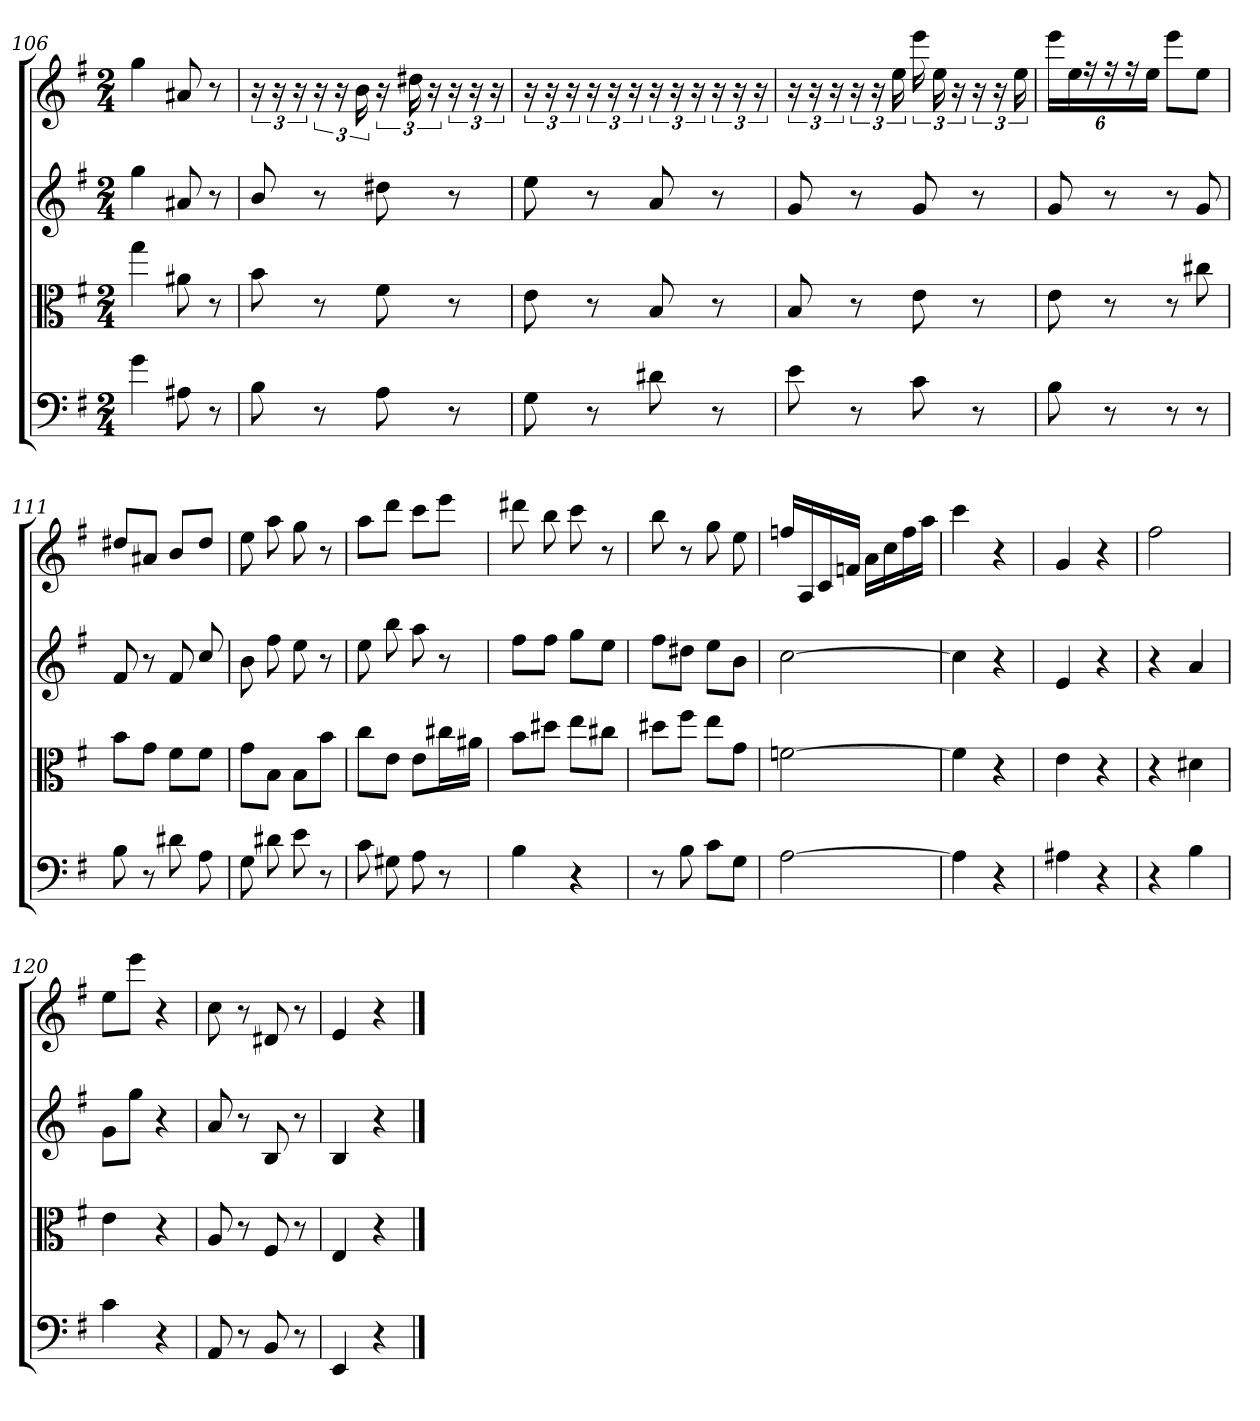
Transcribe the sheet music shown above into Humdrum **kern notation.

**kern	**kern	**kern	**kern
*part4	*part3	*part2	*part1
*staff4	*staff3	*staff2	*staff1
*clefF4	*clefC3	*clefG2	*clefG2
*k[f#]	*k[f#]	*k[f#]	*k[f#]
*e:	*e:	*e:	*e:
*M2/4	*M2/4	*M2/4	*M2/4
=106	=106	=106	=106
4g\	4gg\	4gg\	4gg\
8A#X\	8a#X\	8a#X/	8a#X/
8r	8r	8r	8r
=107	=107	=107	=107
8B\	8b\	8b/	24r
.	.	.	24r
.	.	.	24r
8r	8r	8r	24r
.	.	.	24r
.	.	.	24b\
8A\	8f#\	8dd#X\	24r
.	.	.	24dd#X\
.	.	.	24r
8r	8r	8r	24r
.	.	.	24r
.	.	.	24r
=108	=108	=108	=108
8G\	8e\	8ee\	24r
.	.	.	24r
.	.	.	24r
8r	8r	8r	24r
.	.	.	24r
.	.	.	24r
8d#X\	8B/	8a/	24r
.	.	.	24r
.	.	.	24r
8r	8r	8r	24r
.	.	.	24r
.	.	.	24r
=109	=109	=109	=109
8e\	8B/	8g/	24r
.	.	.	24r
.	.	.	24r
8r	8r	8r	24r
.	.	.	24r
.	.	.	24ee\
8c\	8e\	8g/	24eee\
.	.	.	24ee\
.	.	.	24r
8r	8r	8r	24r
.	.	.	24r
.	.	.	24ee\
=110	=110	=110	=110
8B\	8e\	8g/	24eee\LL
.	.	.	24ee\
.	.	.	24r
8r	8r	8r	24r
.	.	.	24r
.	.	.	24ee\JJ
8r	8r	8r	8eee\L
8r	8cc#X\	8g/	8ee\J
=111	=111	=111	=111
8B\	8b\L	8f#/	8dd#X/L
8r	8g\J	8r	8a#X/J
8d#X\	8f#\L	8f#/	8b/L
8A\	8f#\J	8cc/	8dd#/J
=112	=112	=112	=112
8G\	8g\L	8b\	8ee\
8d#X\	8B\J	8ff#\	8aa\
8e\	8B\L	8ee\	8gg\
8r	8b\J	8r	8r
=113	=113	=113	=113
8c\	8cc\L	8ee\	8aa\L
8G#X\	8e\J	8bb\	8ddd\J
8A\	8e\L	8aa\	8ccc\L
8r	16cc#X\L	8r	8eee\J
.	16a#X\JJ	.	.
=114	=114	=114	=114
4B\	8b\L	8ff#\L	8ddd#X\
.	8dd#X\J	8ff#\J	8bb\
4r	8ee\L	8gg\L	8ccc\
.	8cc#X\J	8ee\J	8r
=115	=115	=115	=115
8r	8dd#X\L	8ff#\L	8bb\
8B\	8ff#\J	8dd#X\J	8r
8c\L	8ee\L	8ee\L	8gg\
8G\J	8g\J	8b\J	8ee\
=116	=116	=116	=116
[2A\	[2fn\	[2cc\	16ffn/LL
.	.	.	16A/
.	.	.	16c/
.	.	.	16fn/JJ
.	.	.	16a\LL
.	.	.	16cc\
.	.	.	16ff\
.	.	.	16aa\JJ
=117	=117	=117	=117
4A\]	4f\]	4cc\]	4ccc\
4r	4r	4r	4r
=118	=118	=118	=118
4A#X\	4e\	4e/	4g/
4r	4r	4r	4r
=119	=119	=119	=119
4r	4r	4r	2ff#\
4B\	4d#X\	4a/	.
=120	=120	=120	=120
4c\	4e\	8g\L	8ee\L
.	.	8gg\J	8eee\J
4r	4r	4r	4r
=121	=121	=121	=121
8AA/	8A/	8a/	8cc\
8r	8r	8r	8r
8BB/	8F#/	8B/	8d#X/
8r	8r	8r	8r
=122	=122	=122	=122
4EE/	4E/	4B/	4e/
4r	4r	4r	4r
==	==	==	==
*-	*-	*-	*-
